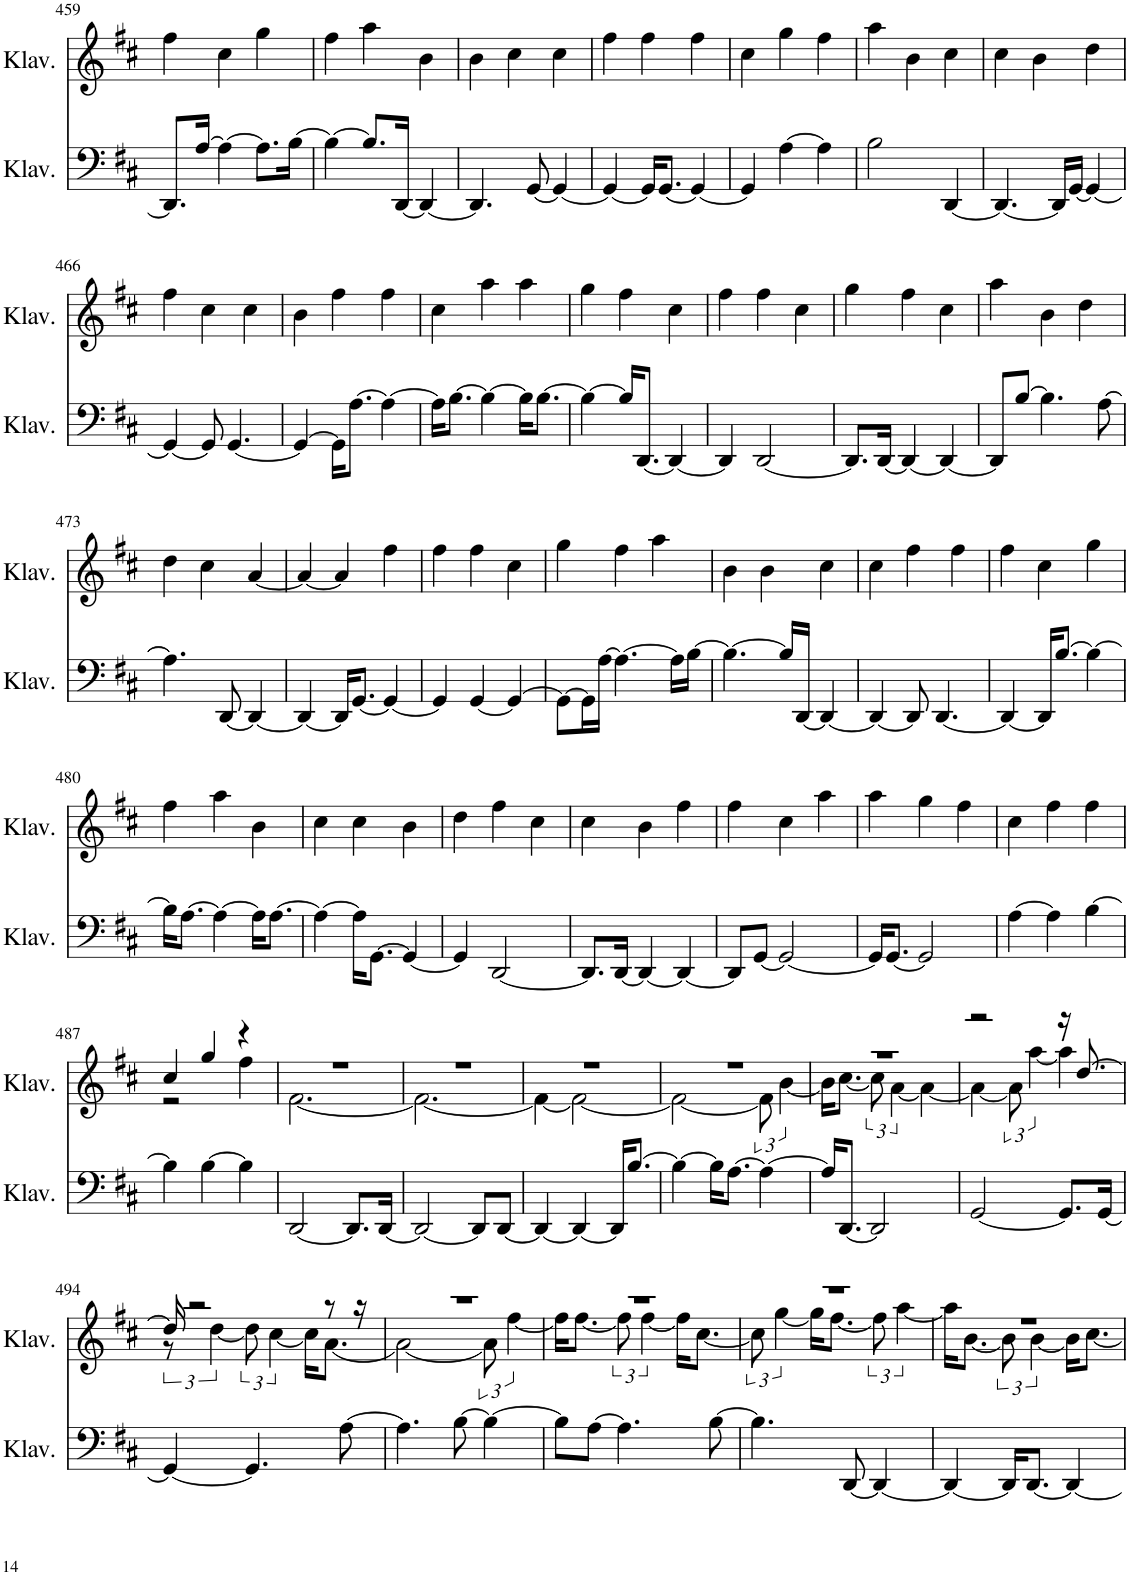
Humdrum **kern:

**kern	**kern
*part2	*part1
*staff2	*staff1
*I"Klavier	*I"Klavier
*I'Klav.	*I'Klav.
!!LO:PB:g=z
*clefF4	*clefG2
*k[f#c#]	*k[f#c#]
*M3/4	*M3/4
=459	=459
8.DD/L]	4ff#\
[16A/Jk	.
4A\_	4cc#\
8.A\L]	4gg\
[16B\Jk	.
=460	=460
4B\_	4ff#\
8.B/L]	4aa\
[16DD/Jk	.
4DD/_	4b\
=461	=461
4.DD/]	4b\
.	4cc#\
[8GG/	.
4GG/_	4cc#\
=462	=462
4GG/_	4ff#\
16GG/KL]	4ff#\
[8.GG/J	.
4GG/_	4ff#\
=463	=463
4GG/]	4cc#\
[4A\	4gg\
4A\]	4ff#\
=464	=464
2B\	4aa\
.	4b\
[4DD/	4cc#\
=465	=465
4.DD/_	4cc#\
.	4b\
16DD/LL]	.
[16GG/JJ	.
4GG/_	4dd\
!!LO:LB:g=z
=466	=466
4GG/_	4ff#\
8GG/]	4cc#\
[4.GG/	.
.	4cc#\
=467	=467
4GG/_	4b\
16GG\KL]	4ff#\
[8.A\J	.
4A\_	4ff#\
=468	=468
16A\KL]	4cc#\
[8.B\J	.
4B\_	4aa\
16B\KL]	4aa\
[8.B\J	.
=469	=469
4B\_	4gg\
16B/KL]	4ff#\
[8.DD/J	.
4DD/_	4cc#\
=470	=470
4DD/]	4ff#\
[2DD/	4ff#\
.	4cc#\
=471	=471
8.DD/L]	4gg\
[16DD/Jk	.
4DD/_	4ff#\
4DD/_	4cc#\
=472	=472
8DD/L]	4aa\
[8B/J	.
4.B\]	4b\
.	4dd\
[8A\	.
!!LO:LB:g=z
=473	=473
4.A\]	4dd\
.	4cc#\
[8DD/	.
4DD/_	[4a/
=474	=474
4DD/_	4a/_
16DD/KL]	4a/]
[8.GG/J	.
4GG/_	4ff#\
=475	=475
4GG/]	4ff#\
[4GG/	4ff#\
4GG/_	4cc#\
=476	=476
8GG\L_	4gg\
16GG\L]	.
[16A\JJ	.
4.A\_	4ff#\
.	4aa\
16A\LL]	.
[16B\JJ	.
=477	=477
4.B\_	4b\
.	4b\
16B/LL]	.
[16DD/JJ	.
4DD/_	4cc#\
=478	=478
4DD/_	4cc#\
8DD/]	4ff#\
[4.DD/	.
.	4ff#\
=479	=479
4DD/_	4ff#\
16DD/KL]	4cc#\
[8.B/J	.
4B\_	4gg\
!!LO:LB:g=z
=480	=480
16B\KL]	4ff#\
[8.A\J	.
4A\_	4aa\
16A\KL]	4b\
[8.A\J	.
=481	=481
4A\_	4cc#\
16A\KL]	4cc#\
[8.GG\J	.
4GG/_	4b\
=482	=482
4GG/]	4dd\
[2DD/	4ff#\
.	4cc#\
=483	=483
8.DD/L]	4cc#\
[16DD/Jk	.
4DD/_	4b\
4DD/_	4ff#\
=484	=484
8DD/L]	4ff#\
[8GG/J	.
2GG/_	4cc#\
.	4aa\
=485	=485
16GG/KL]	4aa\
[8.GG/J	.
2GG/]	4gg\
.	4ff#\
=486	=486
[4A\	4cc#\
4A\]	4ff#\
[4B\	4ff#\
!!LO:LB:g=z
=487	=487
*	*^
4B\]	4cc#/	2r
[4B\	4gg/	.
4B\]	4r	4ff#\
=488	=488	=488
[2DD/	2.r	[2.f#\
8.DD/L]	.	.
[16DD/Jk	.	.
=489	=489	=489
2DD/_	2.r	2.f#\_
8DD/L]	.	.
[8DD/J	.	.
=490	=490	=490
4DD/_	2.r	4f#\_
4DD/_	.	2f#\_
16DD/KL]	.	.
[8.B/J	.	.
=491	=491	=491
4B\_	2.r	2f#\_
16B\KL]	.	.
[8.A\J	.	.
4A\_	.	12f#\]
.	.	[6b\
=492	=492	=492
16A/KL]	2.r	16b\KL]
[8.DD/J	.	[8.cc#\J
2DD/]	.	12cc#\]
.	.	[6a\
.	.	4a\_
=493	=493	=493
[2GG/	2r	4a\_
.	.	12a\]
.	.	[6aa\
8.GG/L]	16r	4aa\]
.	[8.dd/	.
[16GG/Jk	.	.
!!LO:LB:g=z	!!
=494	=494	=494
4GG/_	16dd/]	12r
.	2r	.
.	.	[4dd\
4.GG/]	.	.
.	.	[6cc#\
.	.	16cc#\KL]
.	8r	[8.a\J
[8A\	.	.
.	16r	.
=495	=495	=495
4.A\]	2.r	2a\_
[8B\	.	.
4B\_	.	12a\]
.	.	[6ff#\
=496	=496	=496
8B\L]	2.r	16ff#\KL]
.	.	[8.ff#\J
[8A\J	.	.
4.A\]	.	4ff#\]
.	.	16ff#\KL]
.	.	[8.cc#\J
[8B\	.	.
=497	=497	=497
4.B\]	2.r	12cc#\]
.	.	[6gg\
.	.	16gg\KL]
.	.	[8.ff#\J
[8DD/	.	.
4DD/_	.	12ff#\]
.	.	[6aa\
=498	=498	=498
4DD/_	2.r	16aa\KL]
.	.	[8.b\J
16DD/KL]	.	4b\]
[8.DD/J	.	.
4DD/_	.	16b\KL]
.	.	[8.cc#\J
*	*v	*v
=	=
*-	*-
